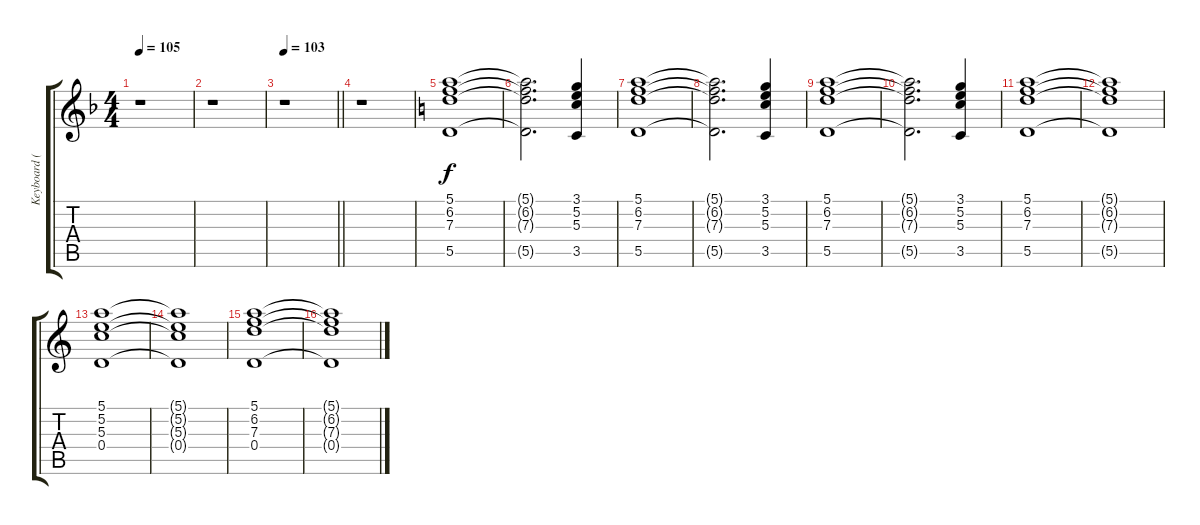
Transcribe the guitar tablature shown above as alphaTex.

\track ("Keyboard (strings)" "Keyboard (") {instrument acousticguitarsteel}
\staff {score tabs}
\tuning (E4 B3 G3 D3 A2 E2) {hide}
\ts (4 4)
\tempo 105
\clef g2
\ks dminor
r.1{dy fff} |
r.1 |
\tempo 103
\barLineRight lightlight
r.1 |
r.1 |
\ks c
(5.1 6.2 7.3 5.5).1{dy f} |
(5.1{t} 6.2{t} 7.3{t} 5.5{t}).2{d} (3.1 5.2 5.3 3.5).4 |
(5.1 6.2 7.3 5.5).1 |
(5.1{t} 6.2{t} 7.3{t} 5.5{t}).2{d} (3.1 5.2 5.3 3.5).4 |
(5.1 6.2 7.3 5.5).1 |
(5.1{t} 6.2{t} 7.3{t} 5.5{t}).2{d} (3.1 5.2 5.3 3.5).4 |
(5.1 6.2 7.3 5.5).1 |
(5.1{t} 6.2{t} 7.3{t} 5.5{t}).1 |
(5.1 5.2 5.3 0.4).1 |
(5.1{t} 5.2{t} 5.3{t} 0.4{t}).1 |
(5.1 6.2 7.3 0.4).1 |
(5.1{t} 6.2{t} 7.3{t} 0.4{t}).1
